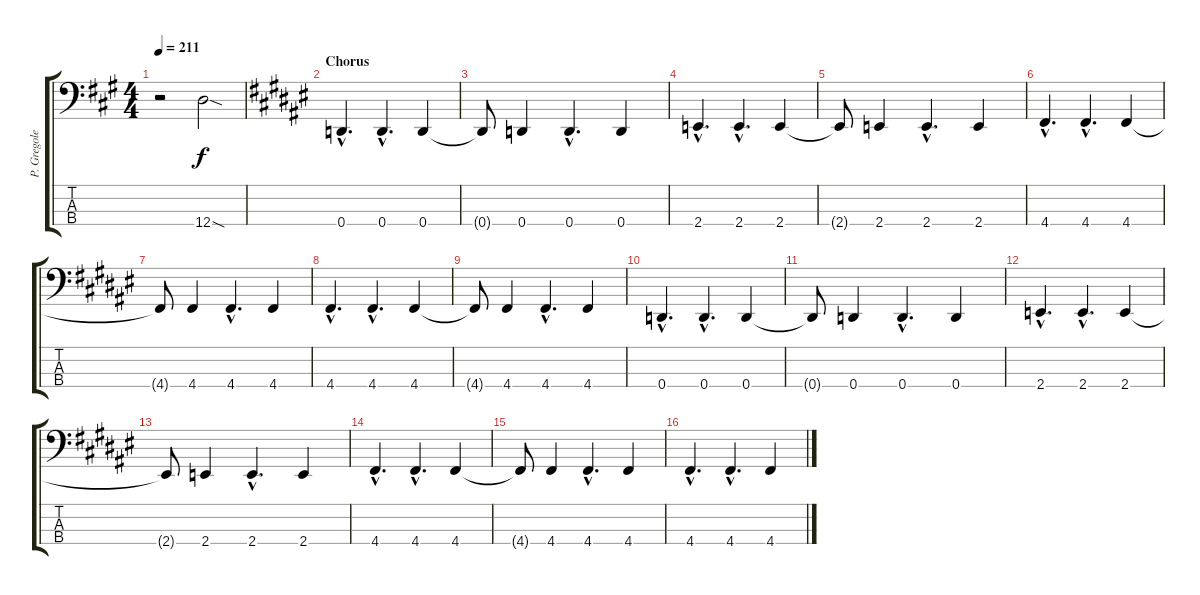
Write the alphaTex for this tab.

\track ("P. Gregoletto" "P. Gregole") {instrument electricbassfinger}
\staff {score tabs}
\tuning (G2 D2 A1 D1) {hide}
\ts (4 4)
\tempo 211
\clef f4
\ks f#minor
r.2{dy f} 12.4{sod}.2 |
\section ("" "Chorus")
\ks d#minor
0.4{hac}.4{d} 0.4{hac}.4{d} 0.4.4 |
0.4{t}.8 0.4.4 0.4{hac}.4{d} 0.4.4 |
2.4{hac}.4{d} 2.4{hac}.4{d} 2.4.4 |
2.4{t}.8 2.4.4 2.4{hac}.4{d} 2.4.4 |
4.4{hac}.4{d} 4.4{hac}.4{d} 4.4.4 |
4.4{t}.8 4.4.4 4.4{hac}.4{d} 4.4.4 |
4.4{hac}.4{d} 4.4{hac}.4{d} 4.4.4 |
4.4{t}.8 4.4.4 4.4{hac}.4{d} 4.4.4 |
0.4{hac}.4{d} 0.4{hac}.4{d} 0.4.4 |
0.4{t}.8 0.4.4 0.4{hac}.4{d} 0.4.4 |
2.4{hac}.4{d} 2.4{hac}.4{d} 2.4.4 |
2.4{t}.8 2.4.4 2.4{hac}.4{d} 2.4.4 |
4.4{hac}.4{d} 4.4{hac}.4{d} 4.4.4 |
4.4{t}.8 4.4.4 4.4{hac}.4{d} 4.4.4 |
4.4{hac}.4{d} 4.4{hac}.4{d} 4.4.4
